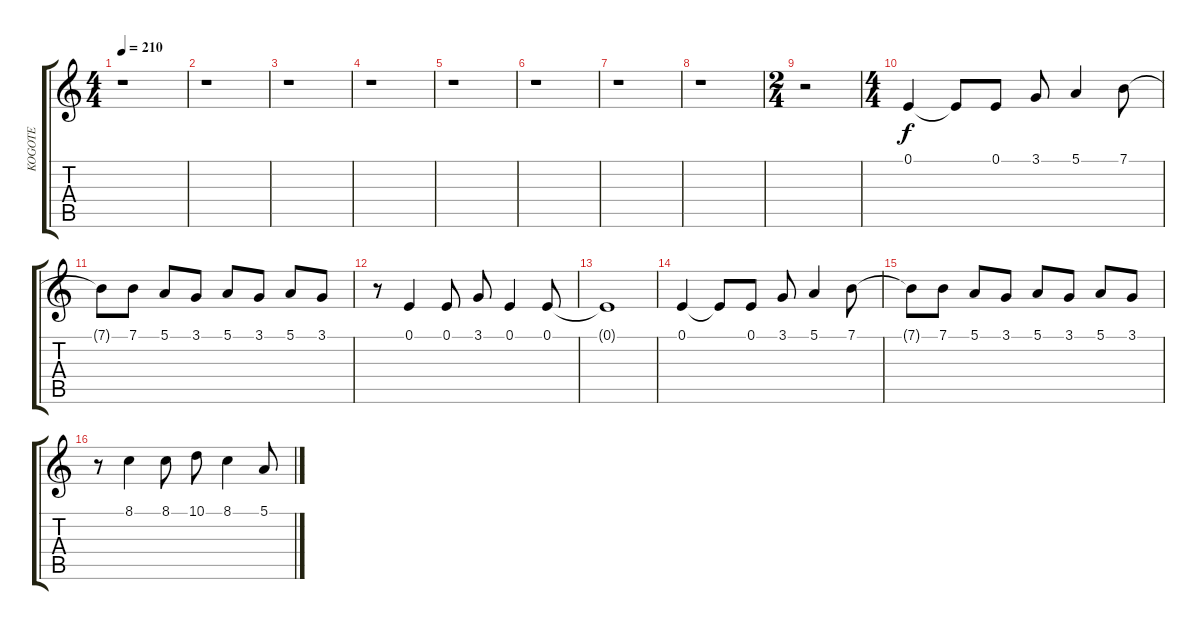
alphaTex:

\track ("KOGOTE" "KOGOTE") {instrument trumpet}
\staff {score tabs}
\tuning (E4 B3 G3 D3 A2 E2) {hide}
\ts (4 4)
\tempo 210
\clef g2
\ks c
r.1{dy f} |
r.1 |
r.1 |
r.1 |
r.1 |
r.1 |
r.1 |
r.1 |
\ts (2 4)
r.2 |
\ts (4 4)
0.1.4 0.1{t}.8 0.1.8 3.1.8 5.1.4 7.1.8 |
7.1{t}.8 7.1.8 5.1.8 3.1.8 5.1.8 3.1.8 5.1.8 3.1.8 |
r.8 0.1.4 0.1.8 3.1.8 0.1.4 0.1.8 |
0.1{t}.1 |
0.1.4 0.1{t}.8 0.1.8 3.1.8 5.1.4 7.1.8 |
7.1{t}.8 7.1.8 5.1.8 3.1.8 5.1.8 3.1.8 5.1.8 3.1.8 |
r.8 8.1.4 8.1.8 10.1.8 8.1.4 5.1.8
